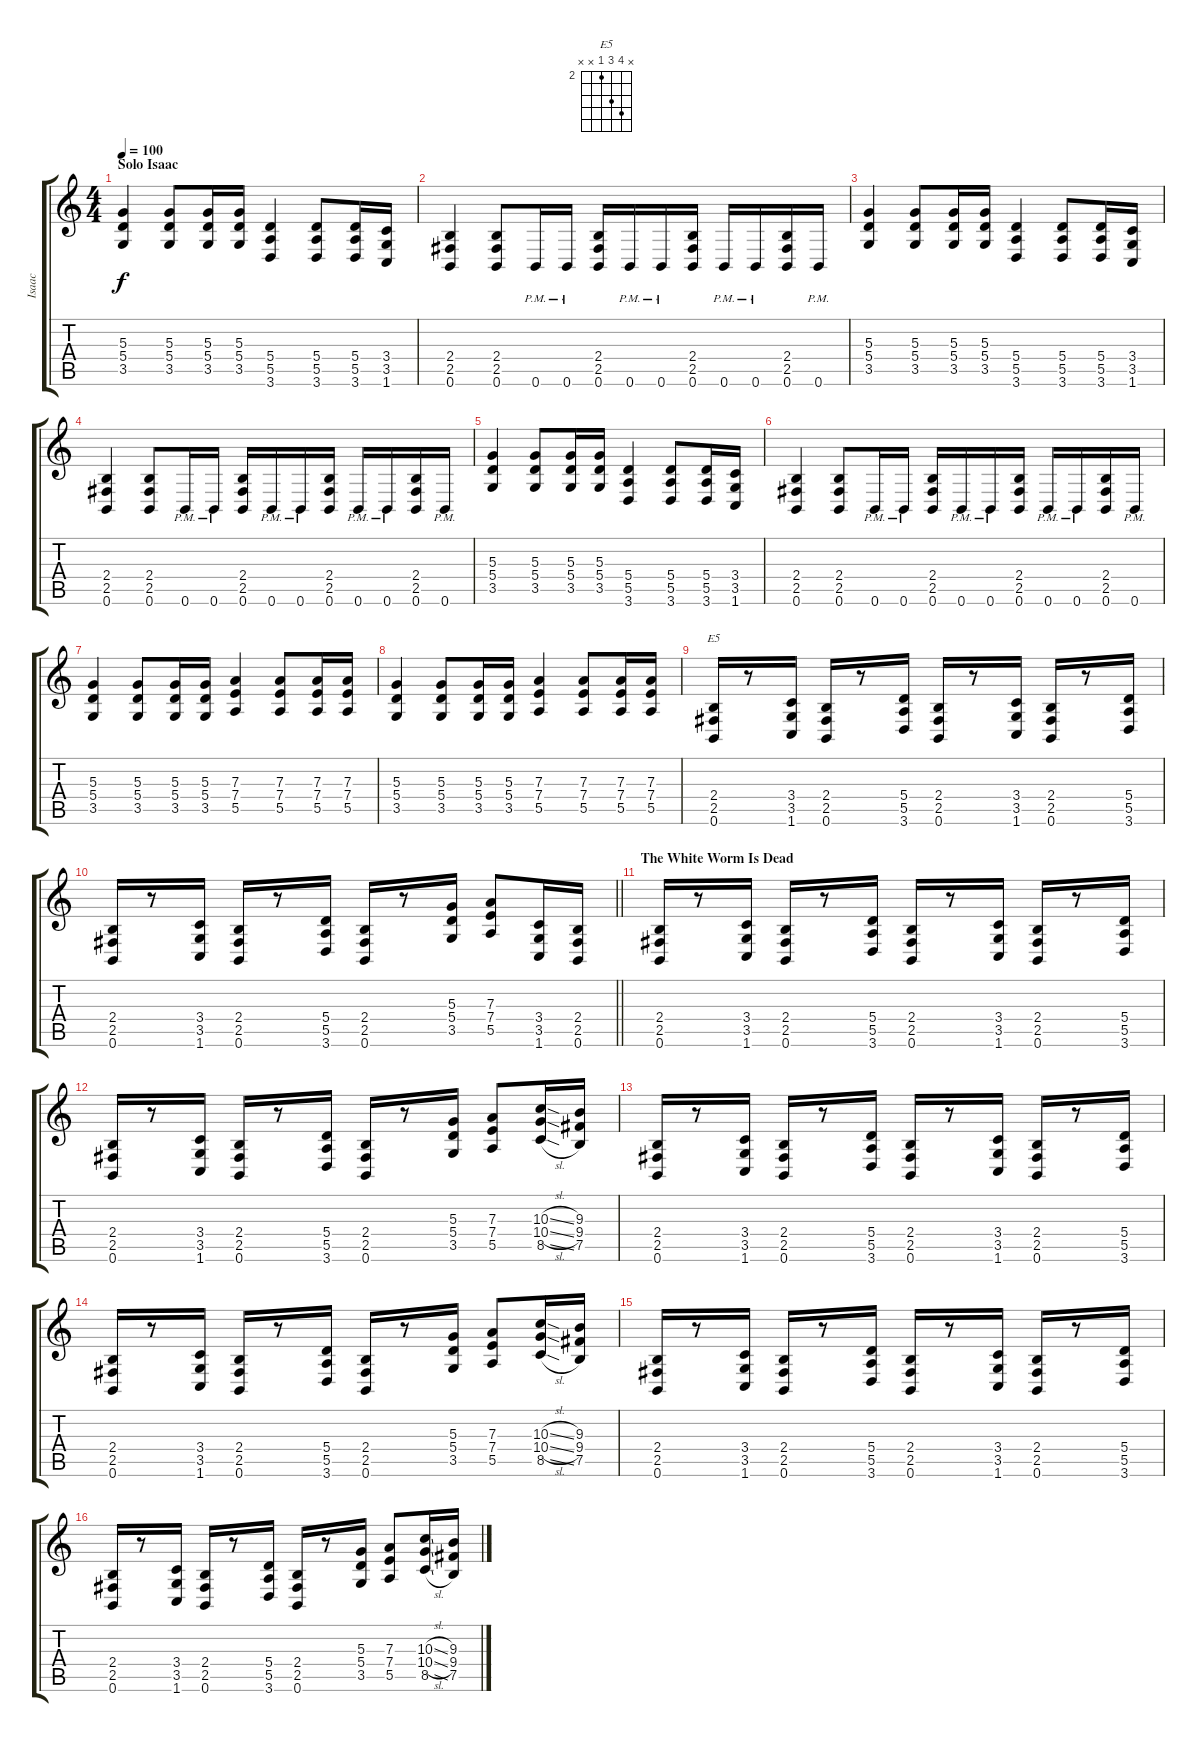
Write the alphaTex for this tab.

\track ("Isaac" "Isaac") {instrument distortionguitar}
\staff {score tabs}
\tuning (B3 Gb3 D3 A2 E2 B1) {hide}
\chord ("E5" x 5 4 2 x x) {firstfret 2}
\ts (4 4)
\section ("" "Solo Isaac")
\tempo 100
\clef g2
\ks c
(5.3 5.4 3.5).4{dy f} (5.3 5.4 3.5).8 (5.3 5.4 3.5).16 (5.3 5.4 3.5).16 (5.4 5.5 3.6).4 (5.4 5.5 3.6).8 (5.4 5.5 3.6).16 (3.4 3.5 1.6).16 |
(2.4 2.5 0.6).4 (2.4 2.5 0.6).8 0.6{pm}.16 0.6{pm}.16 (2.4 2.5 0.6).16 0.6{pm}.16 0.6{pm}.16 (2.4 2.5 0.6).16 0.6{pm}.16 0.6{pm}.16 (2.4 2.5 0.6).16 0.6{pm}.16 |
(5.3 5.4 3.5).4 (5.3 5.4 3.5).8 (5.3 5.4 3.5).16 (5.3 5.4 3.5).16 (5.4 5.5 3.6).4 (5.4 5.5 3.6).8 (5.4 5.5 3.6).16 (3.4 3.5 1.6).16 |
(2.4 2.5 0.6).4 (2.4 2.5 0.6).8 0.6{pm}.16 0.6{pm}.16 (2.4 2.5 0.6).16 0.6{pm}.16 0.6{pm}.16 (2.4 2.5 0.6).16 0.6{pm}.16 0.6{pm}.16 (2.4 2.5 0.6).16 0.6{pm}.16 |
(5.3 5.4 3.5).4 (5.3 5.4 3.5).8 (5.3 5.4 3.5).16 (5.3 5.4 3.5).16 (5.4 5.5 3.6).4 (5.4 5.5 3.6).8 (5.4 5.5 3.6).16 (3.4 3.5 1.6).16 |
(2.4 2.5 0.6).4 (2.4 2.5 0.6).8 0.6{pm}.16 0.6{pm}.16 (2.4 2.5 0.6).16 0.6{pm}.16 0.6{pm}.16 (2.4 2.5 0.6).16 0.6{pm}.16 0.6{pm}.16 (2.4 2.5 0.6).16 0.6{pm}.16 |
(5.3 5.4 3.5).4 (5.3 5.4 3.5).8 (5.3 5.4 3.5).16 (5.3 5.4 3.5).16 (7.3 7.4 5.5).4 (7.3 7.4 5.5).8 (7.3 7.4 5.5).16 (7.3 7.4 5.5).16 |
(5.3 5.4 3.5).4 (5.3 5.4 3.5).8 (5.3 5.4 3.5).16 (5.3 5.4 3.5).16 (7.3 7.4 5.5).4 (7.3 7.4 5.5).8 (7.3 7.4 5.5).16 (7.3 7.4 5.5).16 |
(2.4 2.5 0.6).16{ch "E5"} r.8 (3.4 3.5 1.6).16 (2.4 2.5 0.6).16 r.8 (5.4 5.5 3.6).16 (2.4 2.5 0.6).16 r.8 (3.4 3.5 1.6).16 (2.4 2.5 0.6).16 r.8 (5.4 5.5 3.6).16 |
\barLineRight lightlight
(2.4 2.5 0.6).16 r.8 (3.4 3.5 1.6).16 (2.4 2.5 0.6).16 r.8 (5.4 5.5 3.6).16 (2.4 2.5 0.6).16 r.8 (5.3 5.4 3.5).16 (7.3 7.4 5.5).8 (3.4 3.5 1.6).16 (2.4 2.5 0.6).16 |
\section ("" "The White Worm Is Dead")
(2.4 2.5 0.6).16 r.8 (3.4 3.5 1.6).16 (2.4 2.5 0.6).16 r.8 (5.4 5.5 3.6).16 (2.4 2.5 0.6).16 r.8 (3.4 3.5 1.6).16 (2.4 2.5 0.6).16 r.8 (5.4 5.5 3.6).16 |
(2.4 2.5 0.6).16 r.8 (3.4 3.5 1.6).16 (2.4 2.5 0.6).16 r.8 (5.4 5.5 3.6).16 (2.4 2.5 0.6).16 r.8 (5.3 5.4 3.5).16 (7.3 7.4 5.5).8 (10.3{sl} 10.4{sl} 8.5{sl}).16 (9.3 9.4 7.5).16 |
(2.4 2.5 0.6).16 r.8 (3.4 3.5 1.6).16 (2.4 2.5 0.6).16 r.8 (5.4 5.5 3.6).16 (2.4 2.5 0.6).16 r.8 (3.4 3.5 1.6).16 (2.4 2.5 0.6).16 r.8 (5.4 5.5 3.6).16 |
(2.4 2.5 0.6).16 r.8 (3.4 3.5 1.6).16 (2.4 2.5 0.6).16 r.8 (5.4 5.5 3.6).16 (2.4 2.5 0.6).16 r.8 (5.3 5.4 3.5).16 (7.3 7.4 5.5).8 (10.3{sl} 10.4{sl} 8.5{sl}).16 (9.3 9.4 7.5).16 |
(2.4 2.5 0.6).16 r.8 (3.4 3.5 1.6).16 (2.4 2.5 0.6).16 r.8 (5.4 5.5 3.6).16 (2.4 2.5 0.6).16 r.8 (3.4 3.5 1.6).16 (2.4 2.5 0.6).16 r.8 (5.4 5.5 3.6).16 |
(2.4 2.5 0.6).16 r.8 (3.4 3.5 1.6).16 (2.4 2.5 0.6).16 r.8 (5.4 5.5 3.6).16 (2.4 2.5 0.6).16 r.8 (5.3 5.4 3.5).16 (7.3 7.4 5.5).8 (10.3{sl} 10.4{sl} 8.5{sl}).16 (9.3 9.4 7.5).16
